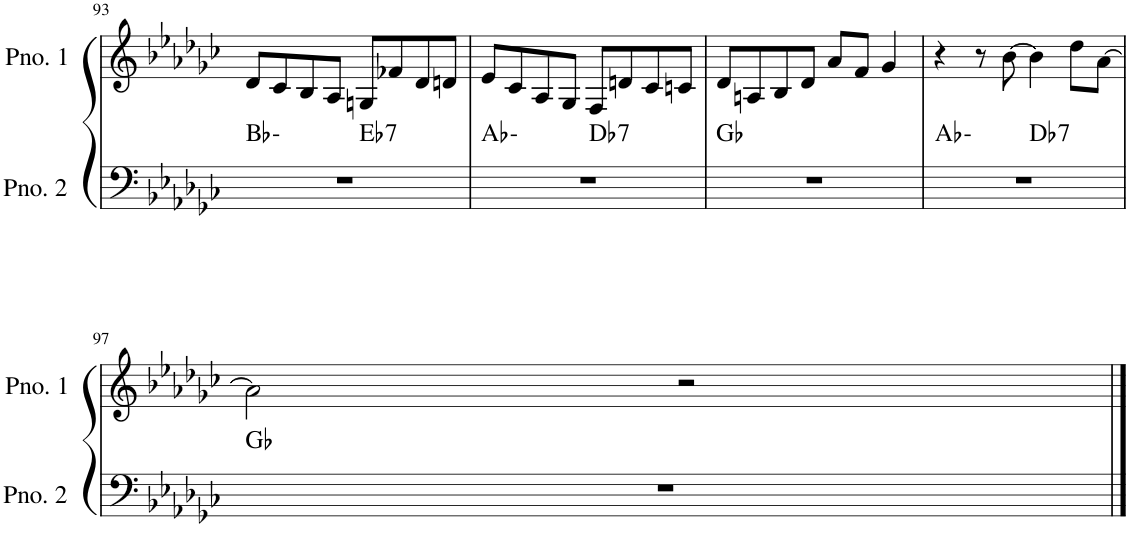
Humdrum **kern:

**kern	**harte	**kern
*part2	*part2	*part1
*staff2	*	*staff1
*I"ピアノ 2	*	*I"ピアノ 1
!!LO:PB:g=z
*clefF4	*	*clefG2
*k[b-e-a-d-g-c-]	*	*k[b-e-a-d-g-c-]
*M4/4	*	*M4/4
=93	=93	=93
*^	*	*
1r	2ryy	Bb:min	8d-/L
.	.	.	8c-/
.	.	.	8B-/
.	.	.	8A-/J
!	!	!LO:H:kt=7	!
.	2ryy	Eb:7	8Gn/L
.	.	.	8f-X/
.	.	.	8d-/
.	.	.	8dn/J
=94	=94	=94	=94
1r	2ryy	Ab:min	8e-/L
.	.	.	8c-/
.	.	.	8A-/
.	.	.	8G-/J
!	!	!LO:H:kt=7	!
.	2ryy	Db:7	8F/L
.	.	.	8dn/
.	.	.	8c-/
.	.	.	8cn/J
*v	*v	*	*
=95	=95	=95
1r	Gb:maj	8d-/L
.	.	8An/
.	.	8B-/
.	.	8d-/J
.	.	8a-/L
.	.	8f/J
.	.	4g-/
=96	=96	=96
*^	*	*
1r	2ryy	Ab:min	4r
.	.	.	8r
.	.	.	[8b-\
!	!	!LO:H:kt=7	!
.	2ryy	Db:7	4b-\]
.	.	.	8dd-\L
.	.	.	[8a-\J
*v	*v	*	*
!!LO:LB:g=z
=97	=97	=97
1r	Gb:maj	2a-\]
.	.	2r
==	==	==
*-	*-	*-
